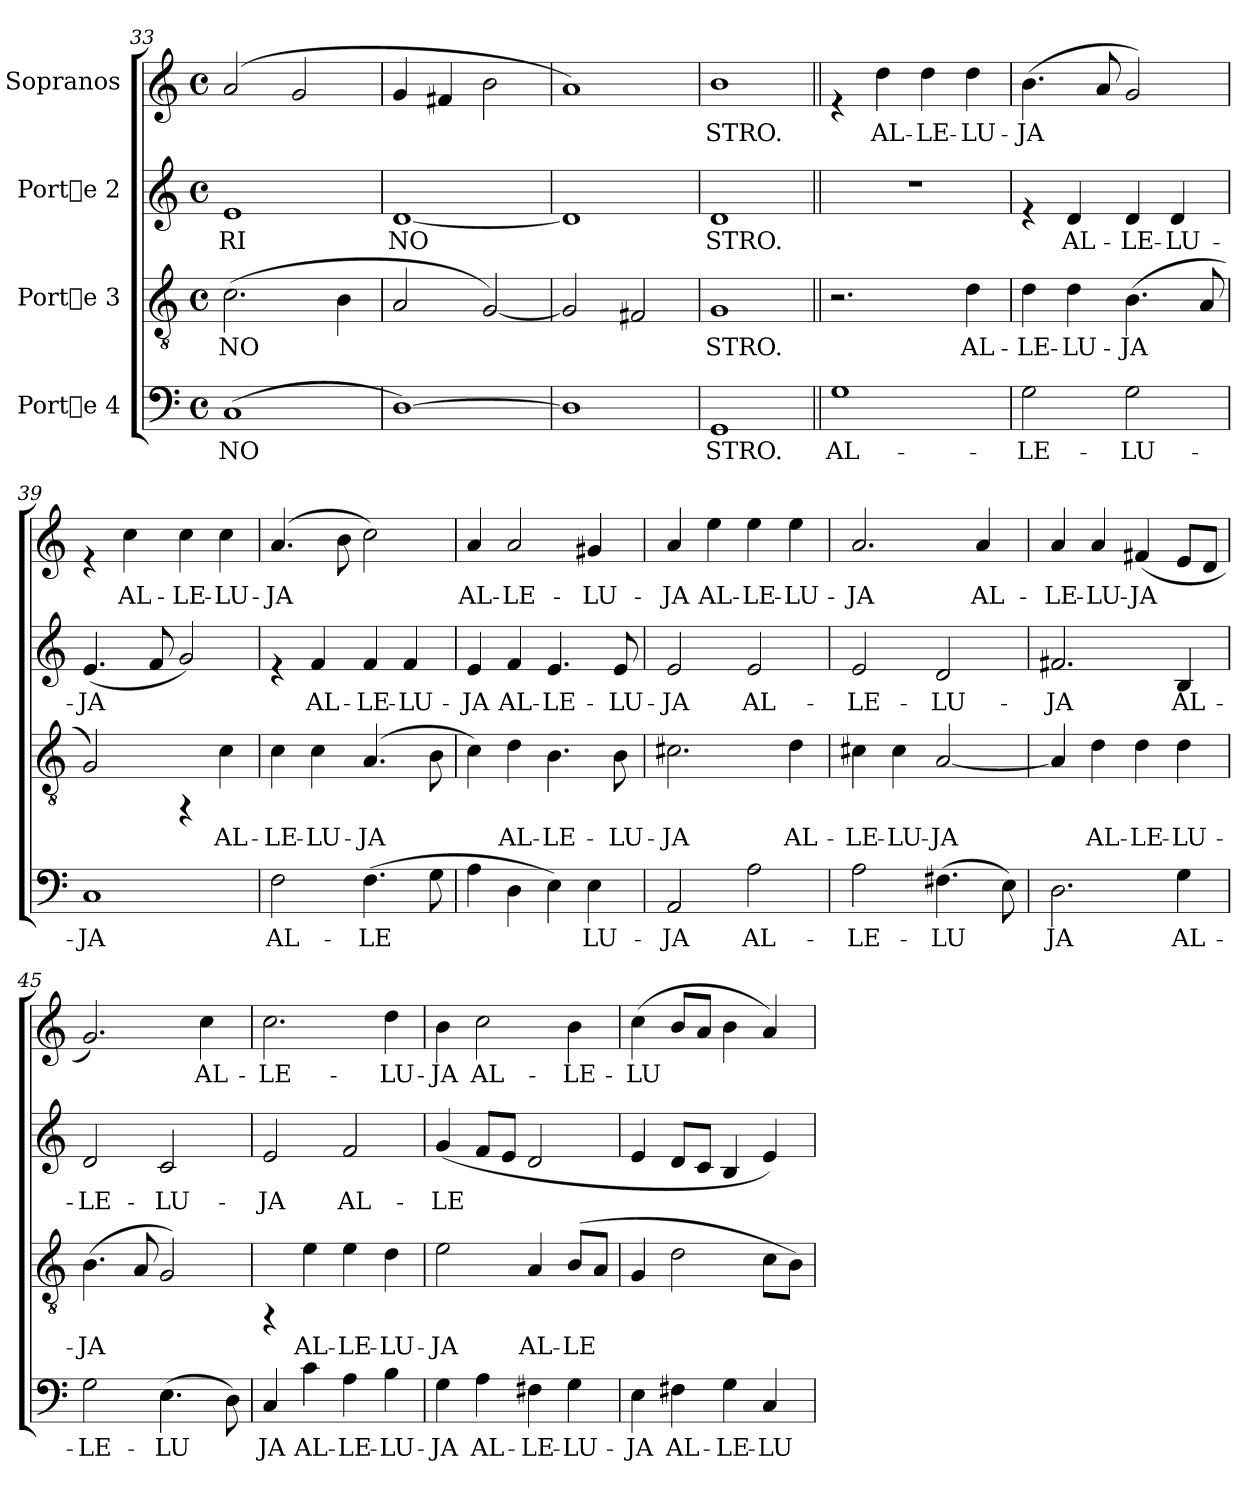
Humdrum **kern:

**kern	**text	**kern	**text	**kern	**text	**kern	**text
*part4	*part4	*part3	*part3	*part2	*part2	*part1	*part1
*staff4	*staff4	*staff3	*staff3	*staff2	*staff2	*staff1	*staff1
*I"Porte 4	*	*I"Porte 3	*	*I"Porte 2	*	*I"Sopranos	*
!!LO:LB:g=z
*clefF4	*	*clefGv2	*	*clefG2	*	*clefG2	*
*k[]	*	*k[]	*	*	*	*	*
*C:	*	*C:	*	*	*	*	*
*M4/4	*	*M4/4	*	*M4/4	*	*M4/4	*
*met(c)	*	*met(c)	*	*met(c)	*	*met(c)	*
=33	=33	=33	=33	=33	=33	=33	=33
!	!LO:LY:b:cj	!	!LO:LY:b:cj	!	!LO:LY:b:cj	!	!LO:LY:b:cj
(<1C	NO	(>2.c\	NO	1e	-RI	(<2a/	--
!	!	!	!	!	!	!	!LO:LY:b:cj
.	.	.	.	.	.	2g/	--
!	!	!	!LO:LY:b:cj	!	!	!	!
.	.	4B\	-	.	.	.	.
=34	=34	=34	=34	=34	=34	=34	=34
*	*	*	*	*	*	*MM120	*
!	!LO:LY:b:cj	!	!LO:LY:b:cj	!	!LO:LY:b:cj	!	!LO:LY:b:cj
[>1D)	-	2A/	--	[<1d	NO	4g/	--
!	!	!	!	!	!	!	!LO:LY:b:cj
.	.	.	.	.	.	4f#X/	--
!	!	!	!LO:LY:b:cj	!	!	!	!LO:LY:b:cj
.	.	[<2G/)	--	.	.	2b\	--
=35	=35	=35	=35	=35	=35	=35	=35
!	!	!	!	!	!	!	!LO:LY:b:cj
1D]	.	2G/]	.	1d]	.	1a)	--
!	!	!	!LO:LY:b:cj	!	!	!	!
.	.	2F#X/	--	.	.	.	.
=36	=36	=36	=36	=36	=36	=36	=36
!	!LO:LY:b:cj	!	!LO:LY:b:cj	!	!LO:LY:b:cj	!	!LO:LY:b:cj
1GG	-STRO.	1G	-STRO.	1d	STRO.	1b	-STRO.
=37||	=37||	=37||	=37||	=37||	=37||	=37||	=37||
*	*	*	*	*	*	*MM170	*
!	!LO:LY:b:cj	!	!	!	!	!	!
1G	AL-	2.r	.	1r	.	4re	.
!	!	!	!	!	!	!	!LO:LY:b:cj
.	.	.	.	.	.	4dd\	AL-
!	!	!	!	!	!	!	!LO:LY:b:cj
.	.	.	.	.	.	4dd\	-LE-
!	!	!	!LO:LY:b:cj	!	!	!	!LO:LY:b:cj
.	.	4d\	AL-	.	.	4dd\	-LU-
=38	=38	=38	=38	=38	=38	=38	=38
!	!LO:LY:b:cj	!	!LO:LY:b:cj	!	!	!	!LO:LY:b:cj
2G\	-LE-	4d\	-LE-	4re	.	(>4.b\	-JA
!	!	!	!LO:LY:b:cj	!	!LO:LY:b:cj	!	!
.	.	4d\	-LU-	4d/	AL-	.	.
!	!	!	!	!	!	!	!LO:LY:b:cj
.	.	.	.	.	.	8a/	-
!	!LO:LY:b:cj	!	!LO:LY:b:cj	!	!LO:LY:b:cj	!	!LO:LY:b:cj
2G\	-LU-	(>4.B\	-JA	4d/	-LE-	2g/)	--
!	!	!	!	!	!LO:LY:b:cj	!	!
.	.	.	.	4d/	-LU-	.	.
!	!	!	!LO:LY:b:cj	!	!	!	!
.	.	8A/	-	.	.	.	.
!!LO:LB:g=z
=39	=39	=39	=39	=39	=39	=39	=39
!	!LO:LY:b:cj	!	!LO:LY:b:cj	!	!LO:LY:b:cj	!	!
1C	-JA	2G/)	--	(<4.e/	-JA	4re	.
!	!	!	!	!	!	!	!LO:LY:b:cj
.	.	.	.	.	.	4cc\	-AL-
!	!	!	!	!	!LO:LY:b:cj	!	!
.	.	.	.	8f/	-	.	.
!	!	!	!	!	!LO:LY:b:cj	!	!LO:LY:b:cj
.	.	4rEE	.	2g/)	--	4cc\	-LE-
!	!	!	!LO:LY:b:cj	!	!	!	!LO:LY:b:cj
.	.	4c\	-AL-	.	.	4cc\	-LU-
=40	=40	=40	=40	=40	=40	=40	=40
!	!LO:LY:b:cj	!	!LO:LY:b:cj	!	!	!	!LO:LY:b:cj
2F\	AL-	4c\	-LE-	4re	.	(<4.a/	-JA
!	!	!	!LO:LY:b:cj	!	!LO:LY:b:cj	!	!
.	.	4c\	-LU-	4f/	-AL-	.	.
!	!	!	!	!	!	!	!LO:LY:b:cj
.	.	.	.	.	.	8b\	-
!	!LO:LY:b:cj	!	!LO:LY:b:cj	!	!LO:LY:b:cj	!	!LO:LY:b:cj
(>4.F\	-LE	(<4.A/	-JA	4f/	-LE-	2cc\)	--
!	!	!	!	!	!LO:LY:b:cj	!	!
.	.	.	.	4f/	-LU-	.	.
!	!LO:LY:b:cj	!	!LO:LY:b:cj	!	!	!	!
8G\	-	8B\	-	.	.	.	.
=41	=41	=41	=41	=41	=41	=41	=41
!	!LO:LY:b:cj	!	!LO:LY:b:cj	!	!LO:LY:b:cj	!	!LO:LY:b:cj
4A\	--	4c\)	--	4e/	-JA	4a/	-AL-
!	!LO:LY:b:cj	!	!LO:LY:b:cj	!	!LO:LY:b:cj	!	!LO:LY:b:cj
4D\	--	4d\	-AL-	4f/	AL-	2a/	-LE-
!	!LO:LY:b:cj	!	!LO:LY:b:cj	!	!LO:LY:b:cj	!	!
4E\)	--	4.B\	-LE-	4.e/	-LE-	.	.
!	!LO:LY:b:cj	!	!	!	!	!	!LO:LY:b:cj
4E\	-LU-	.	.	.	.	4g#X/	-LU-
!	!	!	!LO:LY:b:cj	!	!LO:LY:b:cj	!	!
.	.	8B\	-LU-	8e/	-LU-	.	.
=42	=42	=42	=42	=42	=42	=42	=42
!	!LO:LY:b:cj	!	!LO:LY:b:cj	!	!LO:LY:b:cj	!	!LO:LY:b:cj
2AA/	-JA	2.c#X\	-JA	2e/	-JA	4a/	-JA
!	!	!	!	!	!	!	!LO:LY:b:cj
.	.	.	.	.	.	4ee\	AL-
!	!LO:LY:b:cj	!	!	!	!LO:LY:b:cj	!	!LO:LY:b:cj
2A\	AL-	.	.	2e/	AL-	4ee\	-LE-
!	!	!	!LO:LY:b:cj	!	!	!	!LO:LY:b:cj
.	.	4d\	AL-	.	.	4ee\	-LU-
=43	=43	=43	=43	=43	=43	=43	=43
!	!LO:LY:b:cj	!	!LO:LY:b:cj	!	!LO:LY:b:cj	!	!LO:LY:b:cj
2A\	-LE-	4c#X\	-LE-	2e/	-LE-	2.a/	-JA
!	!	!	!LO:LY:b:cj	!	!	!	!
.	.	4c#\	-LU-	.	.	.	.
!	!LO:LY:b:cj	!	!LO:LY:b:cj	!	!LO:LY:b:cj	!	!
(>4.F#X\	-LU	[<2A/	-JA	2d/	-LU-	.	.
!	!	!	!	!	!	!	!LO:LY:b:cj
.	.	.	.	.	.	4a/	AL-
!	!LO:LY:b:cj	!	!	!	!	!	!
8E\)	-	.	.	.	.	.	.
!!LO:PB:g=z
=44	=44	=44	=44	=44	=44	=44	=44
!	!LO:LY:b:cj	!	!	!	!LO:LY:b:cj	!	!LO:LY:b:cj
2.D\	-JA	4A/]	.	2.f#X/	-JA	4a/	-LE-
!	!	!	!LO:LY:b:cj	!	!	!	!LO:LY:b:cj
.	.	4d\	AL-	.	.	4a/	-LU-
!	!	!	!LO:LY:b:cj	!	!	!	!LO:LY:b:cj
.	.	4d\	-LE-	.	.	(<4f#X/	-JA
!	!LO:LY:b:cj	!	!LO:LY:b:cj	!	!LO:LY:b:cj	!	!LO:LY:b:cj
4G\	AL-	4d\	-LU-	4B/	AL-	8e/L	-
!	!	!	!	!	!	!	!LO:LY:b:cj
.	.	.	.	.	.	8d/J	--
=45	=45	=45	=45	=45	=45	=45	=45
!	!LO:LY:b:cj	!	!LO:LY:b:cj	!	!LO:LY:b:cj	!	!LO:LY:b:cj
2G\	-LE-	(>4.B\	-JA	2d/	-LE-	2.g/)	--
!	!	!	!LO:LY:b:cj	!	!	!	!
.	.	8A/	-	.	.	.	.
!	!LO:LY:b:cj	!	!LO:LY:b:cj	!	!LO:LY:b:cj	!	!
(>4.E\	-LU	2G/)	--	2c/	-LU-	.	.
!	!	!	!	!	!	!	!LO:LY:b:cj
.	.	.	.	.	.	4cc\	-AL-
!	!LO:LY:b:cj	!	!	!	!	!	!
8D\)	-	.	.	.	.	.	.
=46	=46	=46	=46	=46	=46	=46	=46
!	!LO:LY:b:cj	!	!	!	!LO:LY:b:cj	!	!LO:LY:b:cj
4C/	-JA	4rEE	.	2e/	-JA	2.cc\	-LE-
!	!LO:LY:b:cj	!	!LO:LY:b:cj	!	!	!	!
4c\	AL-	4e\	-AL-	.	.	.	.
!	!LO:LY:b:cj	!	!LO:LY:b:cj	!	!LO:LY:b:cj	!	!
4A\	-LE-	4e\	-LE-	2f/	AL-	.	.
!	!LO:LY:b:cj	!	!LO:LY:b:cj	!	!	!	!LO:LY:b:cj
4B\	-LU-	4d\	-LU-	.	.	4dd\	-LU-
=47	=47	=47	=47	=47	=47	=47	=47
!	!LO:LY:b:cj	!	!LO:LY:b:cj	!	!LO:LY:b:cj	!	!LO:LY:b:cj
4G\	-JA	2e\	-JA	(<4g/	-LE	4b\	-JA
!	!LO:LY:b:cj	!	!	!	!LO:LY:b:cj	!	!LO:LY:b:cj
4A\	AL-	.	.	8f/L	-	2cc\	AL-
!	!	!	!	!	!LO:LY:b:cj	!	!
.	.	.	.	8e/J	--	.	.
!	!LO:LY:b:cj	!	!LO:LY:b:cj	!	!LO:LY:b:cj	!	!
4F#X\	-LE-	4A/	AL-	2d/	--	.	.
!	!LO:LY:b:cj	!	!LO:LY:b:cj	!	!	!	!LO:LY:b:cj
4G\	-LU-	(<8B/L	-LE	.	.	4b\	-LE-
!	!	!	!LO:LY:b:cj	!	!	!	!
.	.	8A/J	-	.	.	.	.
=48	=48	=48	=48	=48	=48	=48	=48
!	!LO:LY:b:cj	!	!LO:LY:b:cj	!	!LO:LY:b:cj	!	!LO:LY:b:cj
4E\	-JA	4G/	--	4e/	--	(>4cc\	-LU
!	!LO:LY:b:cj	!	!LO:LY:b:cj	!	!LO:LY:b:cj	!	!LO:LY:b:cj
4F#X\	AL-	2d\	--	8d/L	--	8b/L	-
!	!	!	!	!	!LO:LY:b:cj	!	!LO:LY:b:cj
.	.	.	.	8c/J	--	8a/J	--
!	!LO:LY:b:cj	!	!	!	!LO:LY:b:cj	!	!LO:LY:b:cj
4G\	-LE-	.	.	4B/	--	4b\	--
!	!LO:LY:b:cj	!	!LO:LY:b:cj	!	!LO:LY:b:cj	!	!LO:LY:b:cj
4C/	-LU-	8c\L	--	4e/)	--	4a/)	--
!	!	!	!LO:LY:b:cj	!	!	!	!
.	.	8B\J)	--	.	.	.	.
=	=	=	=	=	=	=	=
*-	*-	*-	*-	*-	*-	*-	*-
